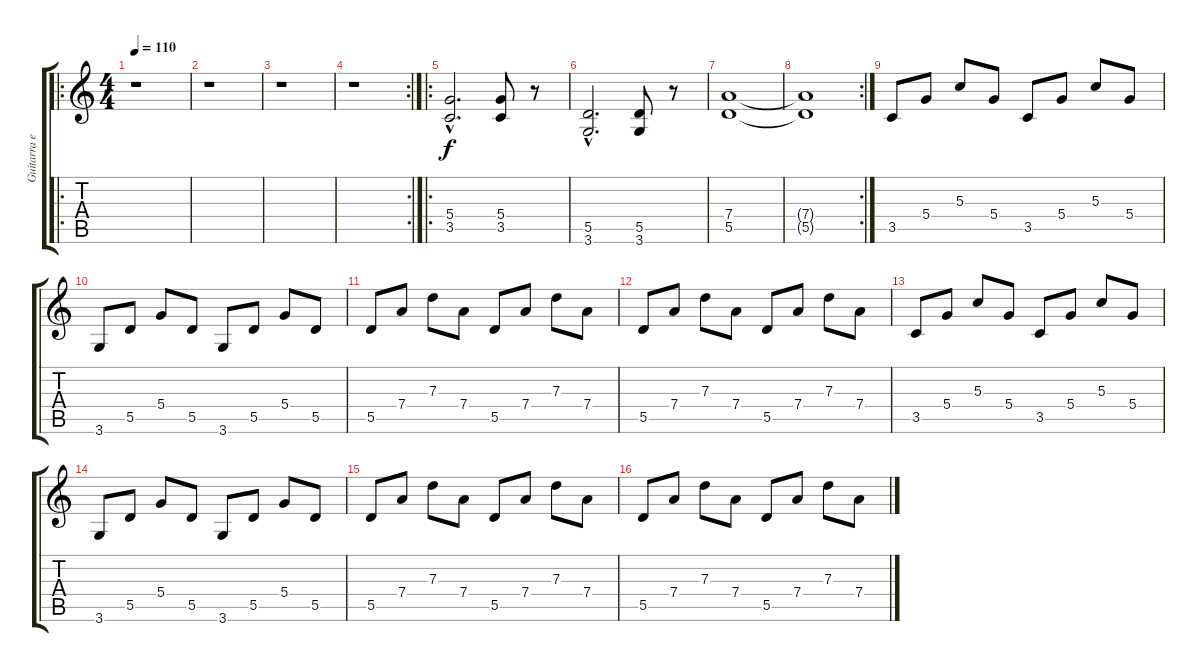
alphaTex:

\track ("Guitarra eléctrica" "Guitarra e") {instrument distortionguitar}
\staff {score tabs}
\tuning (E4 B3 G3 D3 A2 E2) {hide}
\ro
\ts (4 4)
\tempo 110
\clef g2
\ks c
r.1{dy f instrument distortionguitar} |
r.1 |
r.1 |
\rc 2
r.1 |
\ro
(5.4{hac} 3.5{hac}).2{d} (5.4 3.5).8 r.8 |
(5.5{hac} 3.6{hac}).2{d} (5.5 3.6).8 r.8 |
(7.4 5.5).1 |
\rc 2
(7.4{t} 5.5{t}).1 |
3.5.8{volume 8} 5.4.8 5.3.8 5.4.8 3.5.8 5.4.8 5.3.8 5.4.8 |
3.6.8 5.5.8 5.4.8 5.5.8 3.6.8 5.5.8 5.4.8 5.5.8 |
5.5.8 7.4.8 7.3.8 7.4.8 5.5.8 7.4.8 7.3.8 7.4.8 |
5.5.8 7.4.8 7.3.8 7.4.8 5.5.8 7.4.8 7.3.8 7.4.8 |
3.5.8{volume 8} 5.4.8 5.3.8 5.4.8 3.5.8 5.4.8 5.3.8 5.4.8 |
3.6.8 5.5.8 5.4.8 5.5.8 3.6.8 5.5.8 5.4.8 5.5.8 |
5.5.8 7.4.8 7.3.8 7.4.8 5.5.8 7.4.8 7.3.8 7.4.8 |
5.5.8 7.4.8 7.3.8 7.4.8 5.5.8 7.4.8 7.3.8 7.4.8
